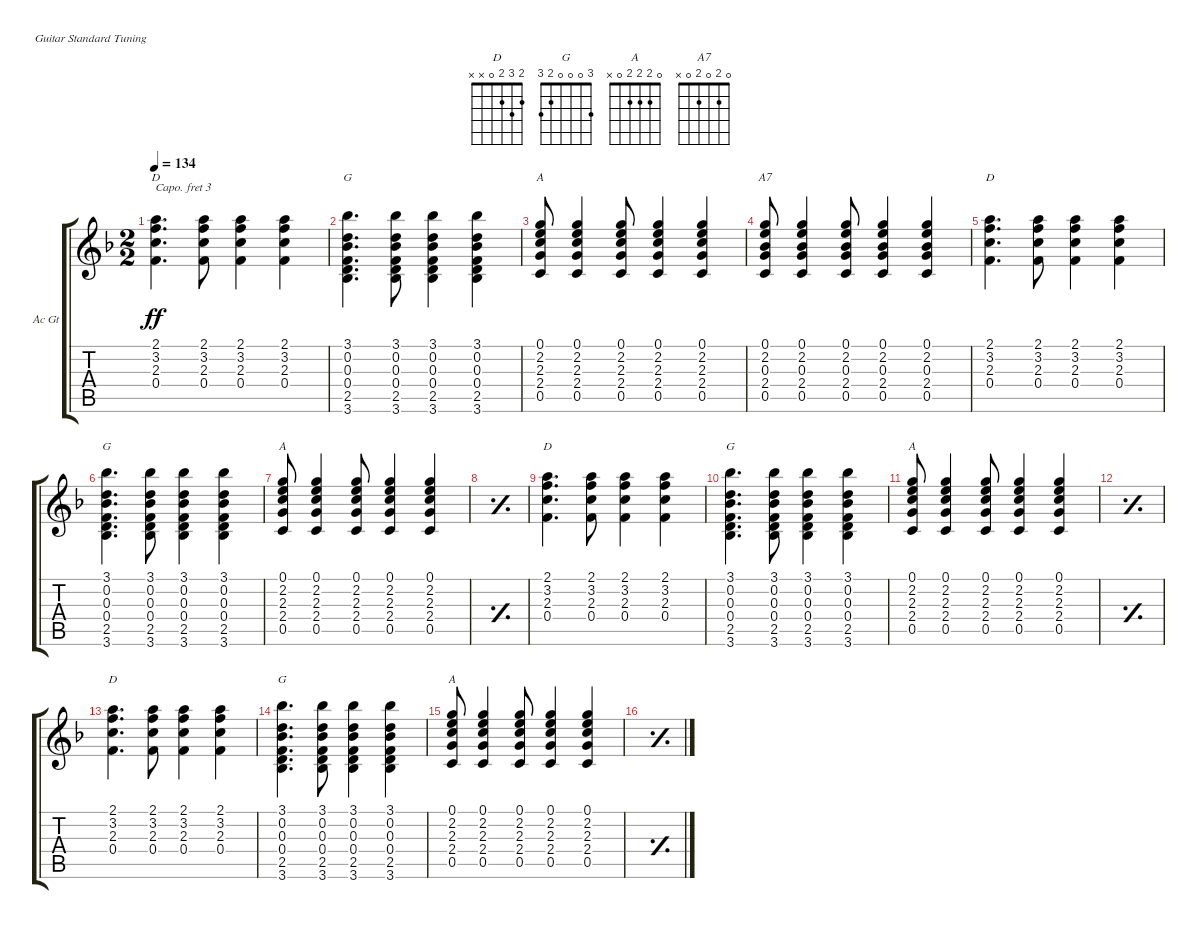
\bracketExtendMode groupsimilarinstruments
\useSystemSignSeparator
\multiTrackTrackNamePolicy allsystems
\firstSystemTrackNameOrientation horizontal
\otherSystemsTrackNameOrientation horizontal
\track ("Acoustic Guitar" "Ac Gt") {instrument acousticguitarsteel}
\staff {score tabs}
\capo 3
\tuning (E4 B3 G3 D3 A2 E2)
\chord ("D" 2 3 2 0 x x)
\chord ("G" 3 0 0 0 2 3)
\chord ("A" 0 2 2 2 0 x)
\chord ("A7" 0 2 0 2 0 x)
\ts (2 2)
\scale
0.5
\tempo 134
\accidentals auto
\clef g2
\ottava regular
\simile none
\scale
0.25
\ks f
(0.4 2.3 3.2 2.1).4{d ch "D" dy ff} (0.4 2.3 3.2 2.1).8 (0.4 2.3 3.2 2.1).4 (0.4 2.3 3.2 2.1).4 |
\scale
0.5
\scale
0.25 (3.6 2.5 0.4 0.3 0.2 3.1).4{d ch "G"} (3.6 2.5 0.4 0.3 0.2 3.1).8 (3.6 2.5 0.4 0.3 0.2 3.1).4 (3.6 2.5 0.4 0.3 0.2 3.1).4 |
\scale
0.5
\scale
0.25 (0.5 2.4 2.3 2.2 0.1).8{ch "A"} (0.5 2.4 2.3 2.2 0.1).4 (0.5 2.4 2.3 2.2 0.1).8 (0.5 2.4 2.3 2.2 0.1).4 (0.5 2.4 2.3 2.2 0.1).4 |
\scale
0.5
\scale
0.25 (0.5 2.4 0.3 2.2 0.1).8{ch "A7"} (0.5 2.4 0.3 2.2 0.1).4 (0.5 2.4 0.3 2.2 0.1).8 (0.5 2.4 0.3 2.2 0.1).4 (0.5 2.4 0.3 2.2 0.1).4 |
\scale
0.5 (0.4 2.3 3.2 2.1).4{d ch "D"} (0.4 2.3 3.2 2.1).8 (0.4 2.3 3.2 2.1).4 (0.4 2.3 3.2 2.1).4 |
\scale
0.5 (3.6 2.5 0.4 0.3 0.2 3.1).4{d ch "G"} (3.6 2.5 0.4 0.3 0.2 3.1).8 (3.6 2.5 0.4 0.3 0.2 3.1).4 (3.6 2.5 0.4 0.3 0.2 3.1).4 |
\scale
0.38961 (0.5 2.4 2.3 2.2 0.1).8{ch "A"} (0.5 2.4 2.3 2.2 0.1).4 (0.5 2.4 2.3 2.2 0.1).8 (0.5 2.4 2.3 2.2 0.1).4 (0.5 2.4 2.3 2.2 0.1).4 |
\scale
0.61039
\simile simple
|
\scale
0.5
\simile none
(0.4 2.3 3.2 2.1).4{d ch "D"} (0.4 2.3 3.2 2.1).8 (0.4 2.3 3.2 2.1).4 (0.4 2.3 3.2 2.1).4 |
(3.6 2.5 0.4 0.3 0.2 3.1).4{d ch "G"} (3.6 2.5 0.4 0.3 0.2 3.1).8 (3.6 2.5 0.4 0.3 0.2 3.1).4 (3.6 2.5 0.4 0.3 0.2 3.1).4 |
(0.5 2.4 2.3 2.2 0.1).8{ch "A"} (0.5 2.4 2.3 2.2 0.1).4 (0.5 2.4 2.3 2.2 0.1).8 (0.5 2.4 2.3 2.2 0.1).4 (0.5 2.4 2.3 2.2 0.1).4 |
\simile simple
|
\scale
0.5
\simile none
(0.4 2.3 3.2 2.1).4{d ch "D"} (0.4 2.3 3.2 2.1).8 (0.4 2.3 3.2 2.1).4 (0.4 2.3 3.2 2.1).4 |
\scale
0.5 (3.6 2.5 0.4 0.3 0.2 3.1).4{d ch "G"} (3.6 2.5 0.4 0.3 0.2 3.1).8 (3.6 2.5 0.4 0.3 0.2 3.1).4 (3.6 2.5 0.4 0.3 0.2 3.1).4 |
\scale
0.5 (0.5 2.4 2.3 2.2 0.1).8{ch "A"} (0.5 2.4 2.3 2.2 0.1).4 (0.5 2.4 2.3 2.2 0.1).8 (0.5 2.4 2.3 2.2 0.1).4 (0.5 2.4 2.3 2.2 0.1).4 |
\scale
0.5
\simile simple
